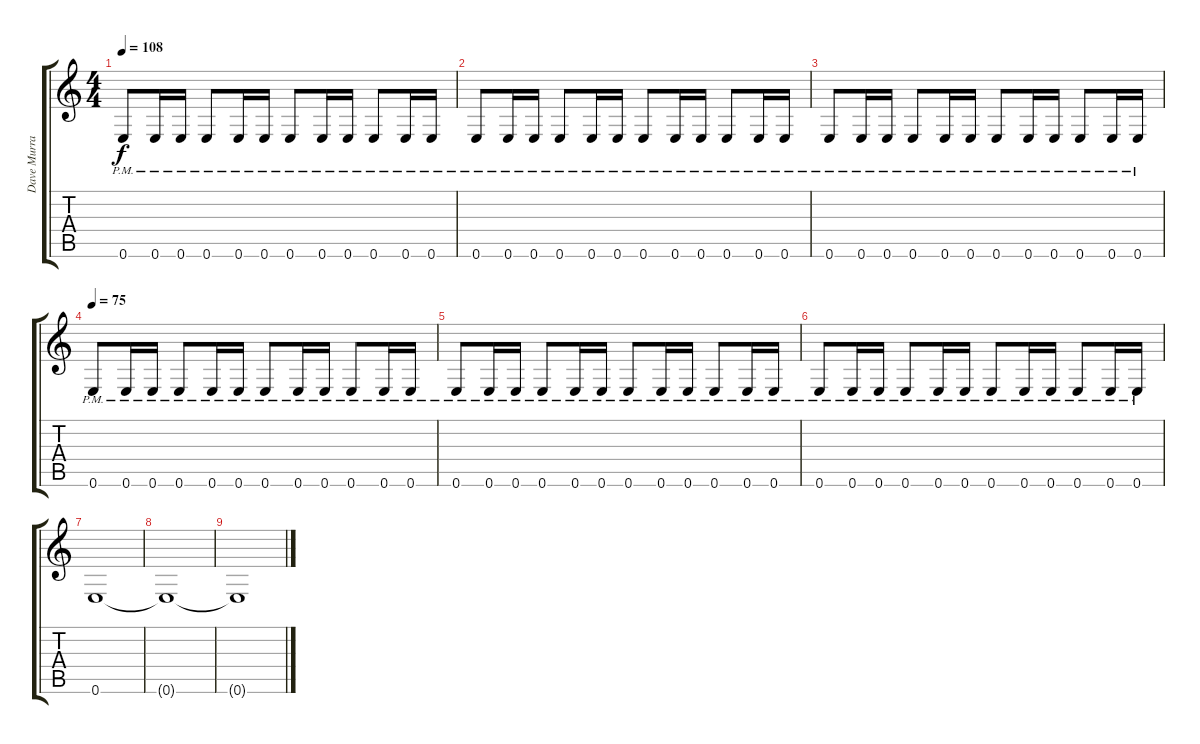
\track ("Dave Murray" "Dave Murra") {instrument overdrivenguitar}
\staff {score tabs}
\tuning (E4 B3 G3 D3 A2 E2) {hide}
\ts (4 4)
\tempo 108
\clef g2
\ks c
0.6{pm}.8{dy f} 0.6{pm}.16 0.6{pm}.16 0.6{pm}.8 0.6{pm}.16 0.6{pm}.16 0.6{pm}.8 0.6{pm}.16 0.6{pm}.16 0.6{pm}.8 0.6{pm}.16 0.6{pm}.16 |
0.6{pm}.8 0.6{pm}.16 0.6{pm}.16 0.6{pm}.8 0.6{pm}.16 0.6{pm}.16 0.6{pm}.8 0.6{pm}.16 0.6{pm}.16 0.6{pm}.8 0.6{pm}.16 0.6{pm}.16 |
0.6{pm}.8 0.6{pm}.16 0.6{pm}.16 0.6{pm}.8 0.6{pm}.16 0.6{pm}.16 0.6{pm}.8 0.6{pm}.16 0.6{pm}.16 0.6{pm}.8 0.6{pm}.16 0.6{pm}.16 |
\tempo 75
0.6{pm}.8 0.6{pm}.16 0.6{pm}.16 0.6{pm}.8 0.6{pm}.16 0.6{pm}.16 0.6{pm}.8 0.6{pm}.16 0.6{pm}.16 0.6{pm}.8 0.6{pm}.16 0.6{pm}.16 |
0.6{pm}.8 0.6{pm}.16 0.6{pm}.16 0.6{pm}.8 0.6{pm}.16 0.6{pm}.16 0.6{pm}.8 0.6{pm}.16 0.6{pm}.16 0.6{pm}.8 0.6{pm}.16 0.6{pm}.16 |
0.6{pm}.8 0.6{pm}.16 0.6{pm}.16 0.6{pm}.8 0.6{pm}.16 0.6{pm}.16 0.6{pm}.8 0.6{pm}.16 0.6{pm}.16 0.6{pm}.8 0.6{pm}.16 0.6{pm}.16 |
0.6.1 |
0.6{t}.1 |
0.6{t}.1
